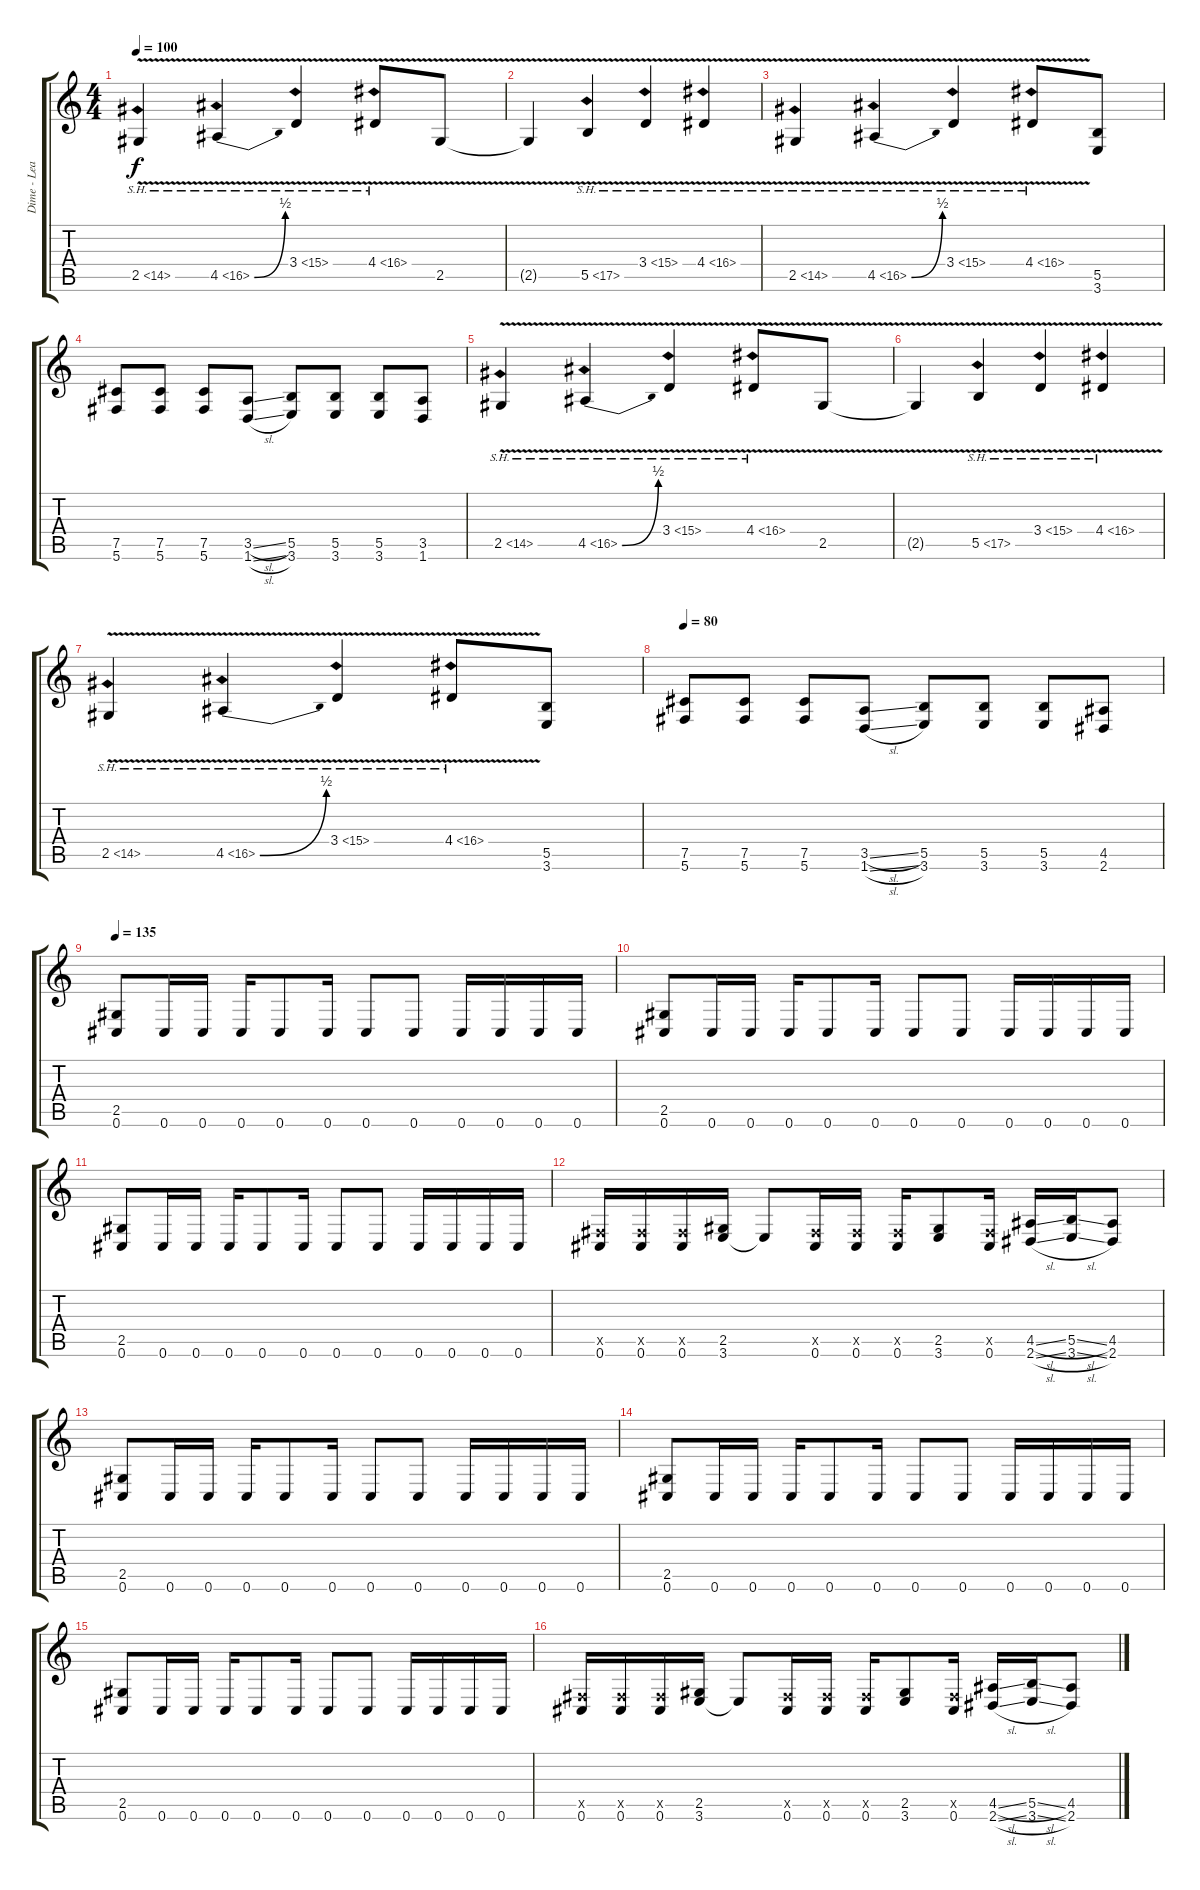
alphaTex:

\track ("Dime - Lead Guitar" "Dime - Lea") {instrument overdrivenguitar}
\staff {score tabs}
\tuning (Db4 Ab3 E3 B2 Gb2 Db2) {hide}
\ts (4 4)
\tempo 100
\clef g2
\ks c
2.5{sh 12 v}.4{dy f} 4.5{be (bend 0 0 60 2) sh 12 v}.4 3.4{sh 12 v}.4 4.4{sh 12 v}.8 2.5{v}.8 |
2.5{v t}.4 5.5{sh 12 v}.4 3.4{sh 12 v}.4 4.4{sh 12 v}.4 |
2.5{sh 12 v}.4 4.5{be (bend 0 0 60 2) sh 12 v}.4 3.4{sh 12 v}.4 4.4{sh 12 v}.8 (5.5 3.6).8 |
(7.5 5.6).8 (7.5 5.6).8 (7.5 5.6).8 (3.5{sl} 1.6{sl}).8 (5.5 3.6).8 (5.5 3.6).8 (5.5 3.6).8 (3.5 1.6).8 |
2.5{sh 12 v}.4 4.5{be (bend 0 0 60 2) sh 12 v}.4 3.4{sh 12 v}.4 4.4{sh 12 v}.8 2.5{v}.8 |
2.5{v t}.4 5.5{sh 12 v}.4 3.4{sh 12 v}.4 4.4{sh 12 v}.4 |
2.5{sh 12 v}.4 4.5{be (bend 0 0 60 2) sh 12 v}.4 3.4{sh 12 v}.4 4.4{sh 12 v}.8 (5.5 3.6).8 |
\tempo 80
(7.5 5.6).8 (7.5 5.6).8 (7.5 5.6).8 (3.5{sl} 1.6{sl}).8 (5.5 3.6).8 (5.5 3.6).8 (5.5 3.6).8 (4.5 2.6).8 |
\tempo 135
(2.5 0.6).8 0.6.16 0.6.16 0.6.16 0.6.8 0.6.16 0.6.8 0.6.8 0.6.16 0.6.16 0.6.16 0.6.16 |
(2.5 0.6).8 0.6.16 0.6.16 0.6.16 0.6.8 0.6.16 0.6.8 0.6.8 0.6.16 0.6.16 0.6.16 0.6.16 |
(2.5 0.6).8 0.6.16 0.6.16 0.6.16 0.6.8 0.6.16 0.6.8 0.6.8 0.6.16 0.6.16 0.6.16 0.6.16 |
(0.5{x} 0.6).16 (0.5{x} 0.6).16 (0.5{x} 0.6).16 (2.5 3.6).16 3.6{t}.8 (0.5{x} 0.6).16 (0.5{x} 0.6).16 (0.5{x} 0.6).16 (2.5 3.6).8 (0.5{x} 0.6).16 (4.5{sl} 2.6{sl}).16 (5.5{sl} 3.6{sl}).16 (4.5 2.6).8 |
(2.5 0.6).8 0.6.16 0.6.16 0.6.16 0.6.8 0.6.16 0.6.8 0.6.8 0.6.16 0.6.16 0.6.16 0.6.16 |
(2.5 0.6).8 0.6.16 0.6.16 0.6.16 0.6.8 0.6.16 0.6.8 0.6.8 0.6.16 0.6.16 0.6.16 0.6.16 |
(2.5 0.6).8 0.6.16 0.6.16 0.6.16 0.6.8 0.6.16 0.6.8 0.6.8 0.6.16 0.6.16 0.6.16 0.6.16 |
(0.5{x} 0.6).16 (0.5{x} 0.6).16 (0.5{x} 0.6).16 (2.5 3.6).16 3.6{t}.8 (0.5{x} 0.6).16 (0.5{x} 0.6).16 (0.5{x} 0.6).16 (2.5 3.6).8 (0.5{x} 0.6).16 (4.5{sl} 2.6{sl}).16 (5.5{sl} 3.6{sl}).16 (4.5 2.6).8
